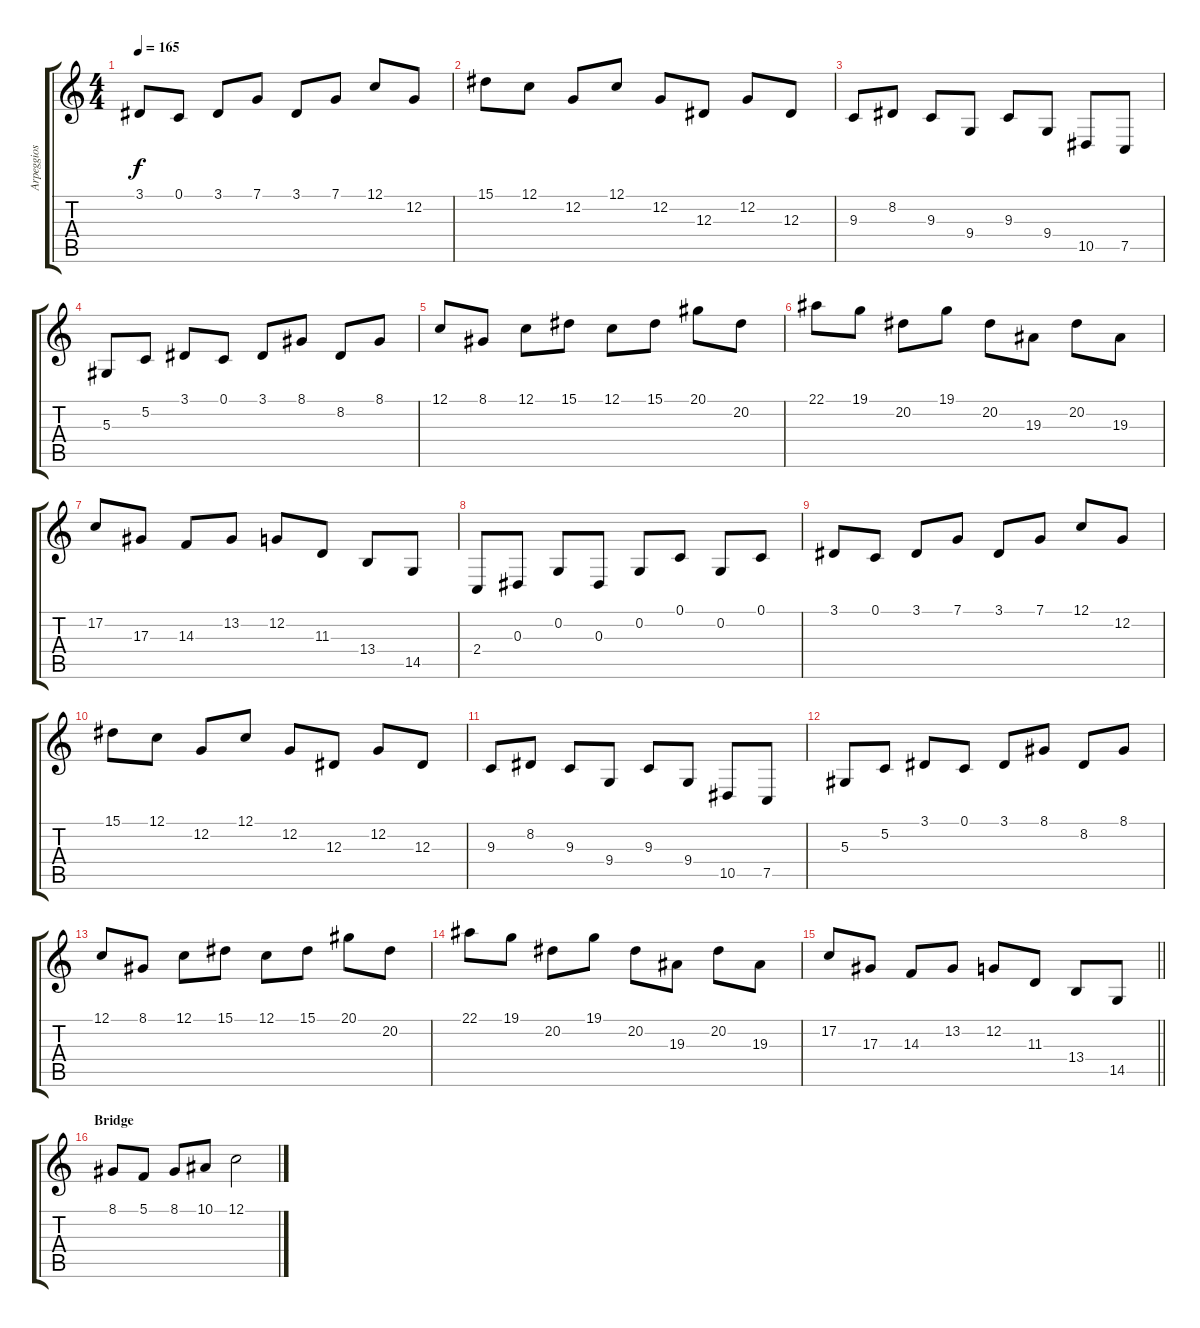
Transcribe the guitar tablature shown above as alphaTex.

\track ("Arpeggios" "Arpeggios") {instrument koto}
\staff {score tabs}
\tuning (C4 G3 Eb3 Bb2 F2 C2) {hide}
\ts (4 4)
\tempo 165
\clef g2
\ks c
3.1.8{dy f} 0.1.8 3.1.8 7.1.8 3.1.8 7.1.8 12.1.8 12.2.8 |
15.1.8 12.1.8 12.2.8 12.1.8 12.2.8 12.3.8 12.2.8 12.3.8 |
9.3.8 8.2.8 9.3.8 9.4.8 9.3.8 9.4.8 10.5.8 7.5.8 |
5.3.8 5.2.8 3.1.8 0.1.8 3.1.8 8.1.8 8.2.8 8.1.8 |
12.1.8 8.1.8 12.1.8 15.1.8 12.1.8 15.1.8 20.1.8 20.2.8 |
22.1.8 19.1.8 20.2.8 19.1.8 20.2.8 19.3.8 20.2.8 19.3.8 |
17.2.8 17.3.8 14.3.8 13.2.8 12.2.8 11.3.8 13.4.8 14.5.8 |
2.4.8 0.3.8 0.2.8 0.3.8 0.2.8 0.1.8 0.2.8 0.1.8 |
3.1.8 0.1.8 3.1.8 7.1.8 3.1.8 7.1.8 12.1.8 12.2.8 |
15.1.8 12.1.8 12.2.8 12.1.8 12.2.8 12.3.8 12.2.8 12.3.8 |
9.3.8 8.2.8 9.3.8 9.4.8 9.3.8 9.4.8 10.5.8 7.5.8 |
5.3.8 5.2.8 3.1.8 0.1.8 3.1.8 8.1.8 8.2.8 8.1.8 |
12.1.8 8.1.8 12.1.8 15.1.8 12.1.8 15.1.8 20.1.8 20.2.8 |
22.1.8 19.1.8 20.2.8 19.1.8 20.2.8 19.3.8 20.2.8 19.3.8 |
\barLineRight lightlight
17.2.8 17.3.8 14.3.8 13.2.8 12.2.8 11.3.8 13.4.8 14.5.8 |
\section ("" "Bridge")
8.1.8 5.1.8 8.1.8 10.1.8 12.1.2
